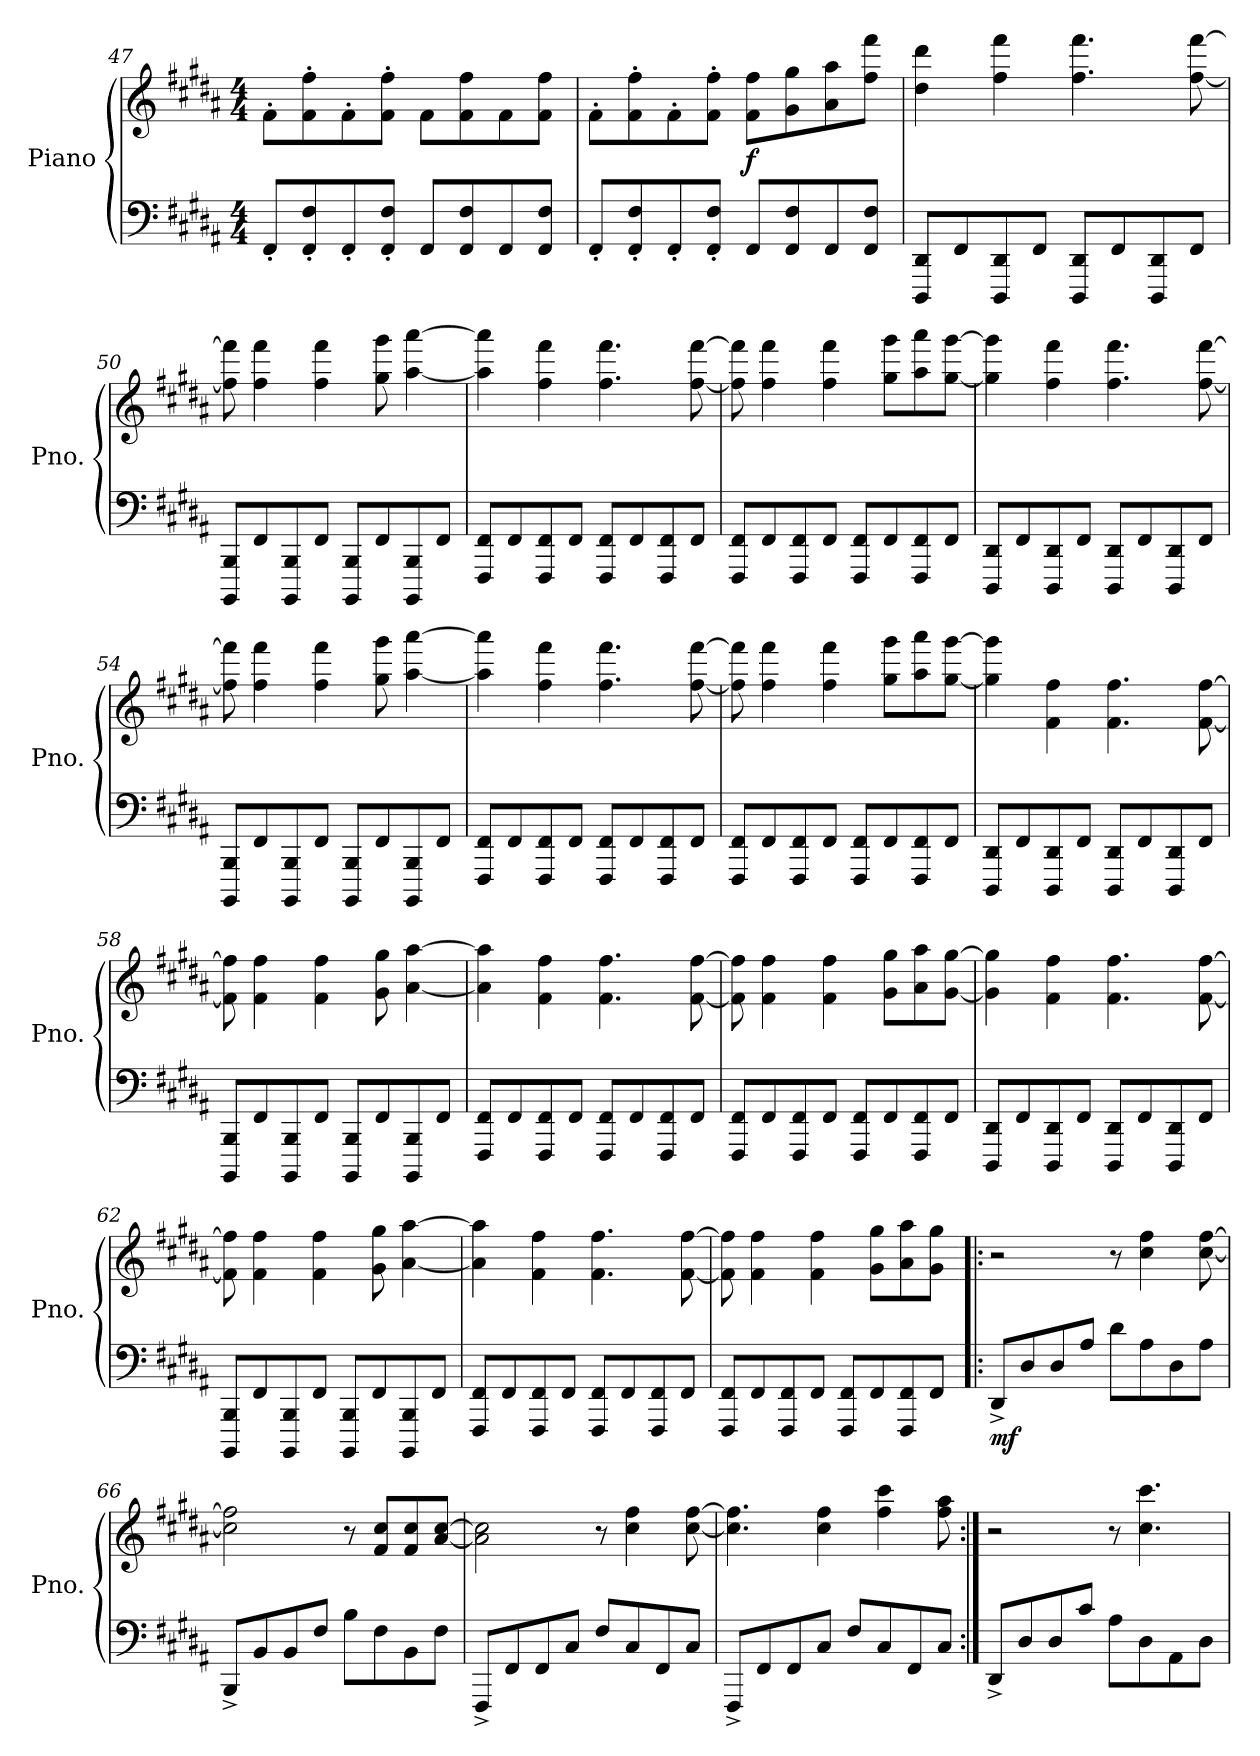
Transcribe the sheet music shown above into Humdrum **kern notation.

**kern	**kern	**dynam
*part1	*part1	*part1
*staff2	*staff1	*staff1/2
*I"Piano	*	*
*I'Pno.	*	*
!!LO:LB:g=z
*clefF4	*clefG2	*
*k[f#c#g#d#a#]	*k[f#c#g#d#a#]	*
*M4/4	*M4/4	*
=47	=47	=47
8FF#'/L	8f#'\L	.
8FF#/' 8F#/'	8f#\' 8ff#\'	.
8FF#'/	8f#'\	.
8FF#/' 8F#/'J	8f#\' 8ff#\'J	.
8FF#/L	8f#\L	.
8FF#/ 8F#/	8f#\ 8ff#\	.
8FF#/	8f#\	.
8FF#/ 8F#/J	8f#\ 8ff#\J	.
=48	=48	=48
8FF#'/L	8f#'\L	.
8FF#/' 8F#/'	8f#\' 8ff#\'	.
8FF#'/	8f#'\	.
8FF#/' 8F#/'J	8f#\' 8ff#\'J	.
!	!	!LO:DY:b
8FF#/L	8f#\ 8ff#\L	f
8FF#/ 8F#/	8g#\ 8gg#\	.
8FF#/	8a#\ 8aa#\	.
8FF#/ 8F#/J	8ff#\ 8fff#\J	.
=49	=49	=49
8DDD#/ 8DD#/L	4dd#\ 4ddd#\	.
8FF#/	.	.
8DDD#/ 8DD#/	4ff#\ 4fff#\	.
8FF#/J	.	.
8DDD#/ 8DD#/L	4.ff#\ 4.fff#\	.
8FF#/	.	.
8DDD#/ 8DD#/	.	.
8FF#/J	[8ff#\ [8fff#\	.
=50	=50	=50
8BBBB/ 8BBB/L	8ff#\] 8fff#\]	.
8FF#/	4ff#\ 4fff#\	.
8BBBB/ 8BBB/	.	.
8FF#/J	4ff#\ 4fff#\	.
8BBBB/ 8BBB/L	.	.
8FF#/	8gg#\ 8ggg#\	.
8BBBB/ 8BBB/	[4aa#\ [4aaa#\	.
8FF#/J	.	.
=51	=51	=51
8FFF#/ 8FF#/L	4aa#\] 4aaa#\]	.
8FF#/	.	.
8FFF#/ 8FF#/	4ff#\ 4fff#\	.
8FF#/J	.	.
8FFF#/ 8FF#/L	4.ff#\ 4.fff#\	.
8FF#/	.	.
8FFF#/ 8FF#/	.	.
8FF#/J	[8ff#\ [8fff#\	.
!!LO:LB:g=z
=52	=52	=52
8FFF#/ 8FF#/L	8ff#\] 8fff#\]	.
8FF#/	4ff#\ 4fff#\	.
8FFF#/ 8FF#/	.	.
8FF#/J	4ff#\ 4fff#\	.
8FFF#/ 8FF#/L	.	.
8FF#/	8gg#\ 8ggg#\L	.
8FFF#/ 8FF#/	8aa#\ 8aaa#\	.
8FF#/J	[8gg#\ [8ggg#\J	.
=53	=53	=53
8DDD#/ 8DD#/L	4gg#\] 4ggg#\]	.
8FF#/	.	.
8DDD#/ 8DD#/	4ff#\ 4fff#\	.
8FF#/J	.	.
8DDD#/ 8DD#/L	4.ff#\ 4.fff#\	.
8FF#/	.	.
8DDD#/ 8DD#/	.	.
8FF#/J	[8ff#\ [8fff#\	.
=54	=54	=54
8BBBB/ 8BBB/L	8ff#\] 8fff#\]	.
8FF#/	4ff#\ 4fff#\	.
8BBBB/ 8BBB/	.	.
8FF#/J	4ff#\ 4fff#\	.
8BBBB/ 8BBB/L	.	.
8FF#/	8gg#\ 8ggg#\	.
8BBBB/ 8BBB/	[4aa#\ [4aaa#\	.
8FF#/J	.	.
=55	=55	=55
8FFF#/ 8FF#/L	4aa#\] 4aaa#\]	.
8FF#/	.	.
8FFF#/ 8FF#/	4ff#\ 4fff#\	.
8FF#/J	.	.
8FFF#/ 8FF#/L	4.ff#\ 4.fff#\	.
8FF#/	.	.
8FFF#/ 8FF#/	.	.
8FF#/J	[8ff#\ [8fff#\	.
=56	=56	=56
8FFF#/ 8FF#/L	8ff#\] 8fff#\]	.
8FF#/	4ff#\ 4fff#\	.
8FFF#/ 8FF#/	.	.
8FF#/J	4ff#\ 4fff#\	.
8FFF#/ 8FF#/L	.	.
8FF#/	8gg#\ 8ggg#\L	.
8FFF#/ 8FF#/	8aa#\ 8aaa#\	.
8FF#/J	[8gg#\ [8ggg#\J	.
!!LO:PB:g=z
=57	=57	=57
8DDD#/ 8DD#/L	4gg#\] 4ggg#\]	.
8FF#/	.	.
8DDD#/ 8DD#/	4f#\ 4ff#\	.
8FF#/J	.	.
8DDD#/ 8DD#/L	4.f#\ 4.ff#\	.
8FF#/	.	.
8DDD#/ 8DD#/	.	.
8FF#/J	[8f#\ [8ff#\	.
=58	=58	=58
8BBBB/ 8BBB/L	8f#\] 8ff#\]	.
8FF#/	4f#\ 4ff#\	.
8BBBB/ 8BBB/	.	.
8FF#/J	4f#\ 4ff#\	.
8BBBB/ 8BBB/L	.	.
8FF#/	8g#\ 8gg#\	.
8BBBB/ 8BBB/	[4a#\ [4aa#\	.
8FF#/J	.	.
=59	=59	=59
8FFF#/ 8FF#/L	4a#\] 4aa#\]	.
8FF#/	.	.
8FFF#/ 8FF#/	4f#\ 4ff#\	.
8FF#/J	.	.
8FFF#/ 8FF#/L	4.f#\ 4.ff#\	.
8FF#/	.	.
8FFF#/ 8FF#/	.	.
8FF#/J	[8f#\ [8ff#\	.
=60	=60	=60
8FFF#/ 8FF#/L	8f#\] 8ff#\]	.
8FF#/	4f#\ 4ff#\	.
8FFF#/ 8FF#/	.	.
8FF#/J	4f#\ 4ff#\	.
8FFF#/ 8FF#/L	.	.
8FF#/	8g#\ 8gg#\L	.
8FFF#/ 8FF#/	8a#\ 8aa#\	.
8FF#/J	[8g#\ [8gg#\J	.
=61	=61	=61
8DDD#/ 8DD#/L	4g#\] 4gg#\]	.
8FF#/	.	.
8DDD#/ 8DD#/	4f#\ 4ff#\	.
8FF#/J	.	.
8DDD#/ 8DD#/L	4.f#\ 4.ff#\	.
8FF#/	.	.
8DDD#/ 8DD#/	.	.
8FF#/J	[8f#\ [8ff#\	.
!!LO:LB:g=z
=62	=62	=62
8BBBB/ 8BBB/L	8f#\] 8ff#\]	.
8FF#/	4f#\ 4ff#\	.
8BBBB/ 8BBB/	.	.
8FF#/J	4f#\ 4ff#\	.
8BBBB/ 8BBB/L	.	.
8FF#/	8g#\ 8gg#\	.
8BBBB/ 8BBB/	[4a#\ [4aa#\	.
8FF#/J	.	.
=63	=63	=63
8FFF#/ 8FF#/L	4a#\] 4aa#\]	.
8FF#/	.	.
8FFF#/ 8FF#/	4f#\ 4ff#\	.
8FF#/J	.	.
8FFF#/ 8FF#/L	4.f#\ 4.ff#\	.
8FF#/	.	.
8FFF#/ 8FF#/	.	.
8FF#/J	[8f#\ [8ff#\	.
=64	=64	=64
8FFF#/ 8FF#/L	8f#\] 8ff#\]	.
8FF#/	4f#\ 4ff#\	.
8FFF#/ 8FF#/	.	.
8FF#/J	4f#\ 4ff#\	.
8FFF#/ 8FF#/L	.	.
8FF#/	8g#\ 8gg#\L	.
8FFF#/ 8FF#/	8a#\ 8aa#\	.
8FF#/J	8g#\ 8gg#\J	.
=65!|:	=65!|:	=65!|:
!	!	!LO:DY:b=2
8DD#^/L	2r	mf
8D#/	.	.
8D#/	.	.
8A#/J	.	.
8d#\L	8r	.
8A#\	4cc#\ 4ff#\	.
8D#\	.	.
8A#\J	[8cc#\ [8ff#\	.
!!LO:LB:g=z
=66	=66	=66
8BBB^/L	2cc#\] 2ff#\]	.
8BB/	.	.
8BB/	.	.
8F#/J	.	.
8B\L	8r	.
8F#\	8f#/ 8cc#/L	.
8BB\	8f#/ 8cc#/	.
8F#\J	[8a#/ [8cc#/J	.
=67	=67	=67
8FFF#^/L	2a#\] 2cc#\]	.
8FF#/	.	.
8FF#/	.	.
8C#/J	.	.
8F#/L	8r	.
8C#/	4cc#\ 4ff#\	.
8FF#/	.	.
8C#/J	[8cc#\ [8ff#\	.
=68	=68	=68
8FFF#^/L	4.cc#\] 4.ff#\]	.
8FF#/	.	.
8FF#/	.	.
8C#/J	4cc#\ 4ff#\	.
8F#/L	.	.
8C#/	4ff#\ 4ccc#\	.
8FF#/	.	.
8C#/J	8ff#\ 8aa#\	.
=69:|!	=69:|!	=69:|!
8DD#^/L	2r	.
8D#/	.	.
8D#/	.	.
8c#/J	.	.
8A#\L	8r	.
8D#\	4.cc#\ 4.ccc#\	.
8AA#\	.	.
8D#\J	.	.
=	=	=
*-	*-	*-
